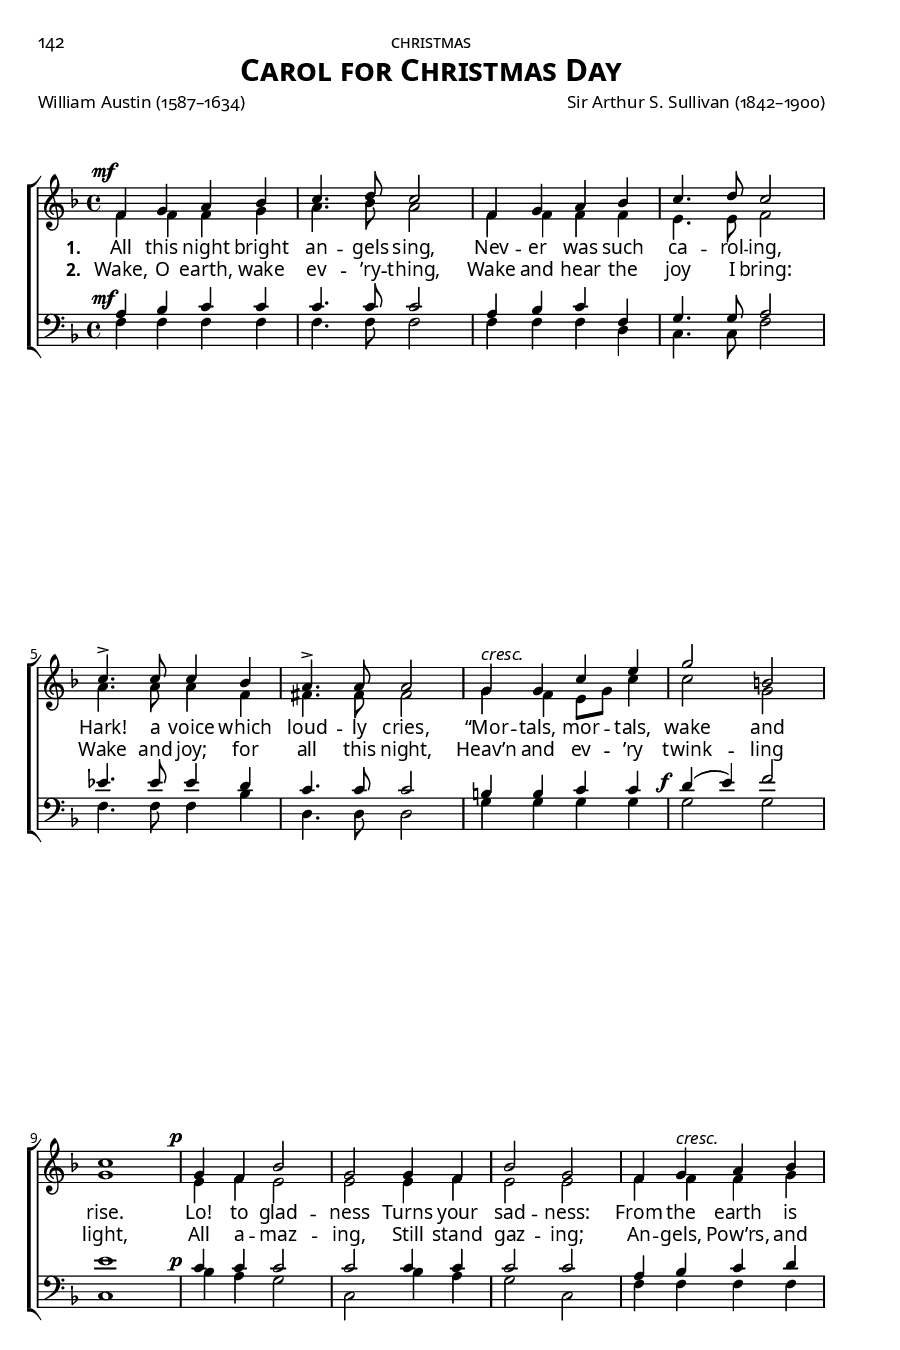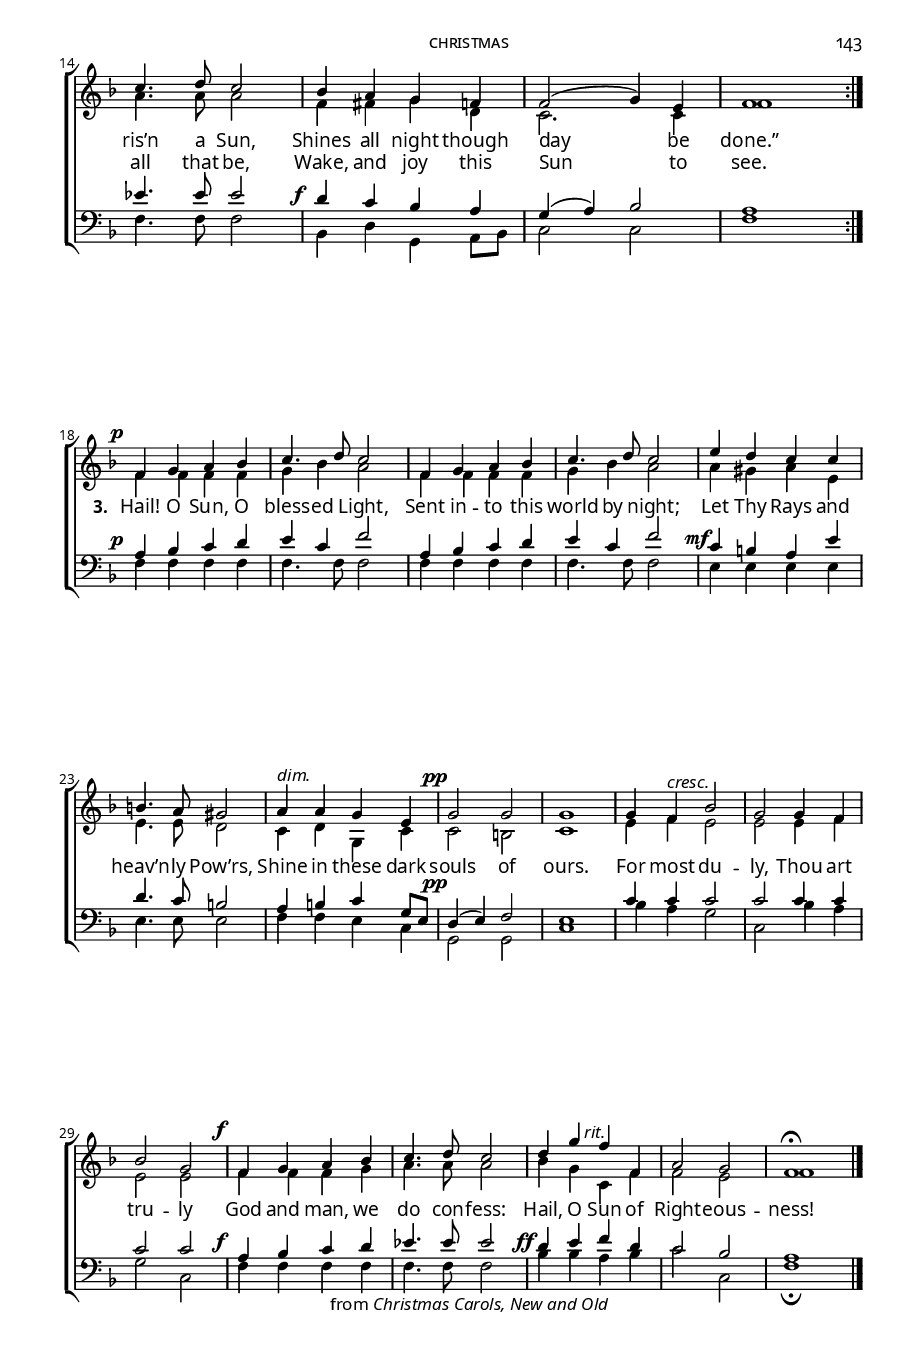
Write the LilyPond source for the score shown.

\version "2.14.2"
\include "util.ly"
\header {
  title = \markup{\override #'(font-name . "Garamond Premier Pro Semibold"){ \abs-fontsize #15 \smallCapsOldStyle"Carol for Christmas Day"}}
  poet = \markup\oldStyleNum"William Austin (1587–1634)"
  composer = \markup\oldStyleNum"Sir Arthur S. Sullivan (1842–1900)"
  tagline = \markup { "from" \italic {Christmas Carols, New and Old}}
}
\paper {
  paper-height = 9\in
  paper-width = 6\in
  indent = 0\in
  %system-system-spacing = #'((basic-distance . 10) (padding . 0))
  system-system-spacing =
    #'((basic-distance . 0)
       (minimum-distance . 0)
       (padding . -5)
       (stretchability . 100))
  last-bottom-spacing =
    #'((basic-distance . 0)
       (minimum-distance . 0)
       (padding . -1)
       (stretchability . 0))
  ragged-last-bottom = ##f
  ragged-bottom = ##f
  two-sided = ##t
  inner-margin = 0.5\in
  outer-margin = 0.25\in
  top-margin = 0.25\in
  bottom-margin = 0.25\in
  first-page-number = #142
  print-first-page-number = ##t
  headerLine = \markup{\override #'(font-name . "Garamond Premier Pro") \smallCapsOldStyle"christmas"}
  oddHeaderMarkup = \markup\fill-line{
     \override #'(font-name . "Garamond Premier Pro")\abs-fontsize #8.5
     \combine 
        \fill-line{"" \on-the-fly #print-page-number-check-first
        \oldStylePageNum""
        }
        \fill-line{\headerLine}
  }
  evenHeaderMarkup = \markup {
     \override #'(font-name . "Garamond Premier Pro")\abs-fontsize #8.5
     \combine
        \on-the-fly #print-page-number-check-first
        \oldStylePageNum""
        \fill-line{\headerLine}
  }
}
#(set-global-staff-size 15) \paper{ #(define fonts (make-pango-font-tree "GoudyOlSt BT" "Garamond Premier Pro" "Garamond Premier Pro" (/ 15 20))) }
global = {
  \key f \major
  \time 4/4
  \autoBeamOff
  \override DynamicLineSpanner #'staff-padding = #0.0
  \override DynamicLineSpanner #'Y-extent = #'(0.25 . 1)
  \override DynamicText #'X-offset = #-3
}

sopMusic = \relative c' {
  f4^\mf g a bes |
  c4. d8 c2 |
  f,4 g a bes |
  c4. d8 c2 |
  c4.-> c8 c4 bes |
  
  a4.-> a8 a2 |
  g4^\markup\italic"cresc." g c e |
  g2 b, |
  c1 |
  g4^\p f bes2 |
  g g4 f |
  
  bes2 g |
  f4 g^\markup\italic"cresc." a bes |
  c4. d8 c2 |
  bes4 a g f |
  f2( g4) e |
  f1 \bar ":|" \break
  
  %verse 3
  f4^\p g a bes |
  c4. d8 c2 |
  f,4 g a bes |
  c4. d8 c2 |
  e4 d c c |
  
  b4. a8 gis2 |
  a4^\markup\italic"dim." a g e |
  g2^\pp g |
  g1 |
  g4 f^\markup\italic"cresc." bes2 |
  g g4 f |
  
  bes2 g |
  f4^\f g a bes |
  c4. d8 c2 |
  d4 <<g {s8 s^\markup\italic"rit."}>> f4 f, |
  a2 g |
  f1\fermata \bar "|."
}
sopWords = \lyricmode {
  
}

altoMusic = \relative c' {
  f4 f f g |
  a4. bes8 a2 |
  f4 f f f |
  e4. e8 f2 |
  a4. a8 a4 f |
  
  fis4. fis8 fis2 |
  g4 f e8[ g] c4 |
  c2 g |
  g1 |
  e4 f e2 |
  e e4 f |
  
  e2 e |
  f4 f f g |
  a4. a8 a2 |
  f4 fis g d |
  c2. c4 |
  f1 \bar ":|"
  
  %verse 3
  f4 f f f |
  g bes a2 |
  f4 f f f |
  g bes a2 |
  a4 gis a e |
  
  e4. e8 d2 |
  c4 d g, c |
  c2 b |
  c1 |
  e4 f e2 |
  e e4 f |
  
  e2 e |
  f4 f f g |
  a4. a8 a2 |
  bes4 g c, f |
  f2 e |
  f1 \bar "|."
}
altoWords = \lyricmode {
  \dropLyricsXI
  \set stanza = #"1. "
  \set associatedVoice = "basses" 
  All this night bright an -- gels sing,
  Nev -- er was such ca -- rol -- ing,
  Hark! a voice which loud -- ly cries,
  “Mor -- tals, mor -- tals, wake and \set associatedVoice = "sopranos" rise.
  Lo! to glad -- ness
  Turns your sad -- ness:
  From the earth is ris’n a Sun,
  Shines all night though day be done.”
  
  \set stanza = #"3. "
  \set associatedVoice = "tenors" 
  Hail! O Sun, O bless -- ed Light, Sent in -- to this world by night;
  Let Thy Rays and heav’n -- ly Pow’rs, \set associatedVoice = "sopranos" Shine in these dark souls of ours.
  For most du -- ly,
  Thou art tru -- ly
  \set associatedVoice = "sopranos"
  God and man, we do con -- fess: Hail, O Sun of Right -- eous -- ness!
}
altoWordsII = \lyricmode {
  \dropLyricsXI
%\markup\italic
  \set stanza = #"2. "
  \set associatedVoice = "basses" 
  Wake, O earth, wake ev -- ’ry -- thing,
  Wake and hear the joy I bring:
  Wake and joy; for all this night,
  Heav’n and ev -- ’ry twink -- ling \set associatedVoice = "sopranos" light,
  All a -- maz -- ing,
  Still stand gaz -- ing;
  An -- gels, Pow’rs, and all that be,
  Wake, and joy this Sun to see.
}
altoWordsIII = \lyricmode {
  \set stanza = #"3. "
  \set ignoreMelismata = ##t
}
altoWordsIV = \lyricmode {
  \set stanza = #"4. "
  \set ignoreMelismata = ##t
}
altoWordsV = \lyricmode {
  \set stanza = #"5. "
  \set ignoreMelismata = ##t
}
altoWordsVI = \lyricmode {
  \set stanza = #"6. "
  \set ignoreMelismata = ##t
}
tenorMusic = \relative c' {
  a4^\mf bes c c |
  c4. c8 c2 |
  a4 bes c f, |
  g4. g8 a2 |
  ees'4. ees8 ees4 d |
  
  c4. c8 c2 |
  b4 b c c |
  d(^\f e) f2 |
  e1 |
  c4^\p c c2 |
  c c4 c |
  
  c2 c |
  a4 bes c d |
  ees4. ees8 ees2 |
  d4^\f c bes a |
  g( a) bes2 |
  a1 \bar ":|"
  
  %verse 3
  a4^\p bes c d |
  e c f2 |
  a,4 bes c d |
  e c f2 |
  c4^\mf b a e' |
  
  d4. c8 b2 |
  a4 b c g8[ e] |
  d4(^\pp e) f2 |
  e1 |
  c'4 c c2 |
  c c4 c |
  
  c2 c |
  a4^\f bes c d |
  ees4. ees8 ees2 |
  d4^\ff e f d |
  c2 bes |
  a1 \bar "|."
}
tenorWords = \lyricmode {

}

bassMusic = \relative c {
  f4 f f f |
  f4. f8 f2 |
  f4 f f d |
  c4. c8 f2 |
  f4. f8 f4 bes |
  
  d,4. d8 d2 |
  g4 g g g |
  g2 g |
  c,1 |
  bes'4 a g2 |
  c, bes'4 a |
  
  g2 c, |
  f4 f f f |
  f4. f8 f2 |
  bes,4 d g, a8[ bes] |
  c2 c |
  f1 \bar ":|"
  
  %verse 3
  f4 f f f |
  f4. f8 f2 |
  f4 f f f |
  f4. f8 f2 |
  e4 e e e |
  
  e4. e8 e2 |
  f4 f e c |
  g2 g |
  c1 |
  bes'4 a g2 |
  c, bes'4 a |
  
  g2 c, |
  f4 f f f |
  f4. f8 f2 |
  bes4 bes a bes |
  c2 c, |
  f1\fermata \bar "|."
}
bassWords = \lyricmode {

}

pianoRH = \relative c' {
  
}
pianoLH = \relative c' {
  
}

\score {
  <<
   \new ChoirStaff <<
%    \new Lyrics = sopranos \with { \override VerticalAxisGroup #'nonstaff-relatedstaff-spacing = #'((basic-distance . 1)) }
    \new Staff = women <<
      \new Voice = "sopranos" { \voiceOne << \global \sopMusic >> }
      \new Voice = "altos" { \voiceTwo << \global \altoMusic >> }
    >>
   \new Staff = men <<
      \clef bass
      \new Voice = "tenors" { \voiceOne << \global \tenorMusic >> }
      \new Voice = "basses" { \voiceTwo << \global \bassMusic >> }
    >>
    \new Lyrics \with { alignAboveContext = #"women" \override VerticalAxisGroup #'nonstaff-relatedstaff-spacing = #'((basic-distance . 1))} \lyricsto "sopranos" \sopWords
     \new Lyrics = "altosVI"  \with { alignBelowContext = #"women" \override VerticalAxisGroup #'nonstaff-relatedstaff-spacing = #'((basic-distance . 1))} \lyricsto "altos" \altoWordsVI
    \new Lyrics = "altosV"  \with { alignBelowContext = #"women" \override VerticalAxisGroup #'nonstaff-relatedstaff-spacing = #'((basic-distance . 1))} \lyricsto "altos" \altoWordsV
    \new Lyrics = "altosIV"  \with { alignBelowContext = #"women" \override VerticalAxisGroup #'nonstaff-relatedstaff-spacing = #'((basic-distance . 1))} \lyricsto "altos" \altoWordsIV
    \new Lyrics = "altosIII"  \with { alignBelowContext = #"women" \override VerticalAxisGroup #'nonstaff-relatedstaff-spacing = #'((basic-distance . 1))} \lyricsto "altos" \altoWordsIII
    \new Lyrics = "altosII"  \with { alignBelowContext = #"women" \override VerticalAxisGroup #'nonstaff-relatedstaff-spacing = #'((basic-distance . 1))} \lyricsto "altos" \altoWordsII
    \new Lyrics = "altos"  \with { alignBelowContext = #"women" \override VerticalAxisGroup #'nonstaff-relatedstaff-spacing = #'((padding . -0.9))} \lyricsto "altos" \altoWords
    \new Lyrics \with { alignAboveContext = #"men" \override VerticalAxisGroup #'nonstaff-relatedstaff-spacing = #'((basic-distance . 1)) } \lyricsto "tenors" \tenorWords
    \new Lyrics \with { alignBelowContext = #"men" \override VerticalAxisGroup #'nonstaff-relatedstaff-spacing = #'((basic-distance . 1)) } \lyricsto "basses" \bassWords
  >>
%    \new PianoStaff << \new Staff { \new Voice { \pianoRH } } \new Staff { \clef "bass" \pianoLH } >>
  >>
  \layout {
    \context {
      \Score
      %\override SpacingSpanner #'base-shortest-duration = #(ly:make-moment 1 8)
      %\override SpacingSpanner #'common-shortest-duration = #(ly:make-moment 1 4)
    }
    \context {
      % Remove all empty staves
      % \Staff \RemoveEmptyStaves \override VerticalAxisGroup #'remove-first = ##t
    }
  }
}
